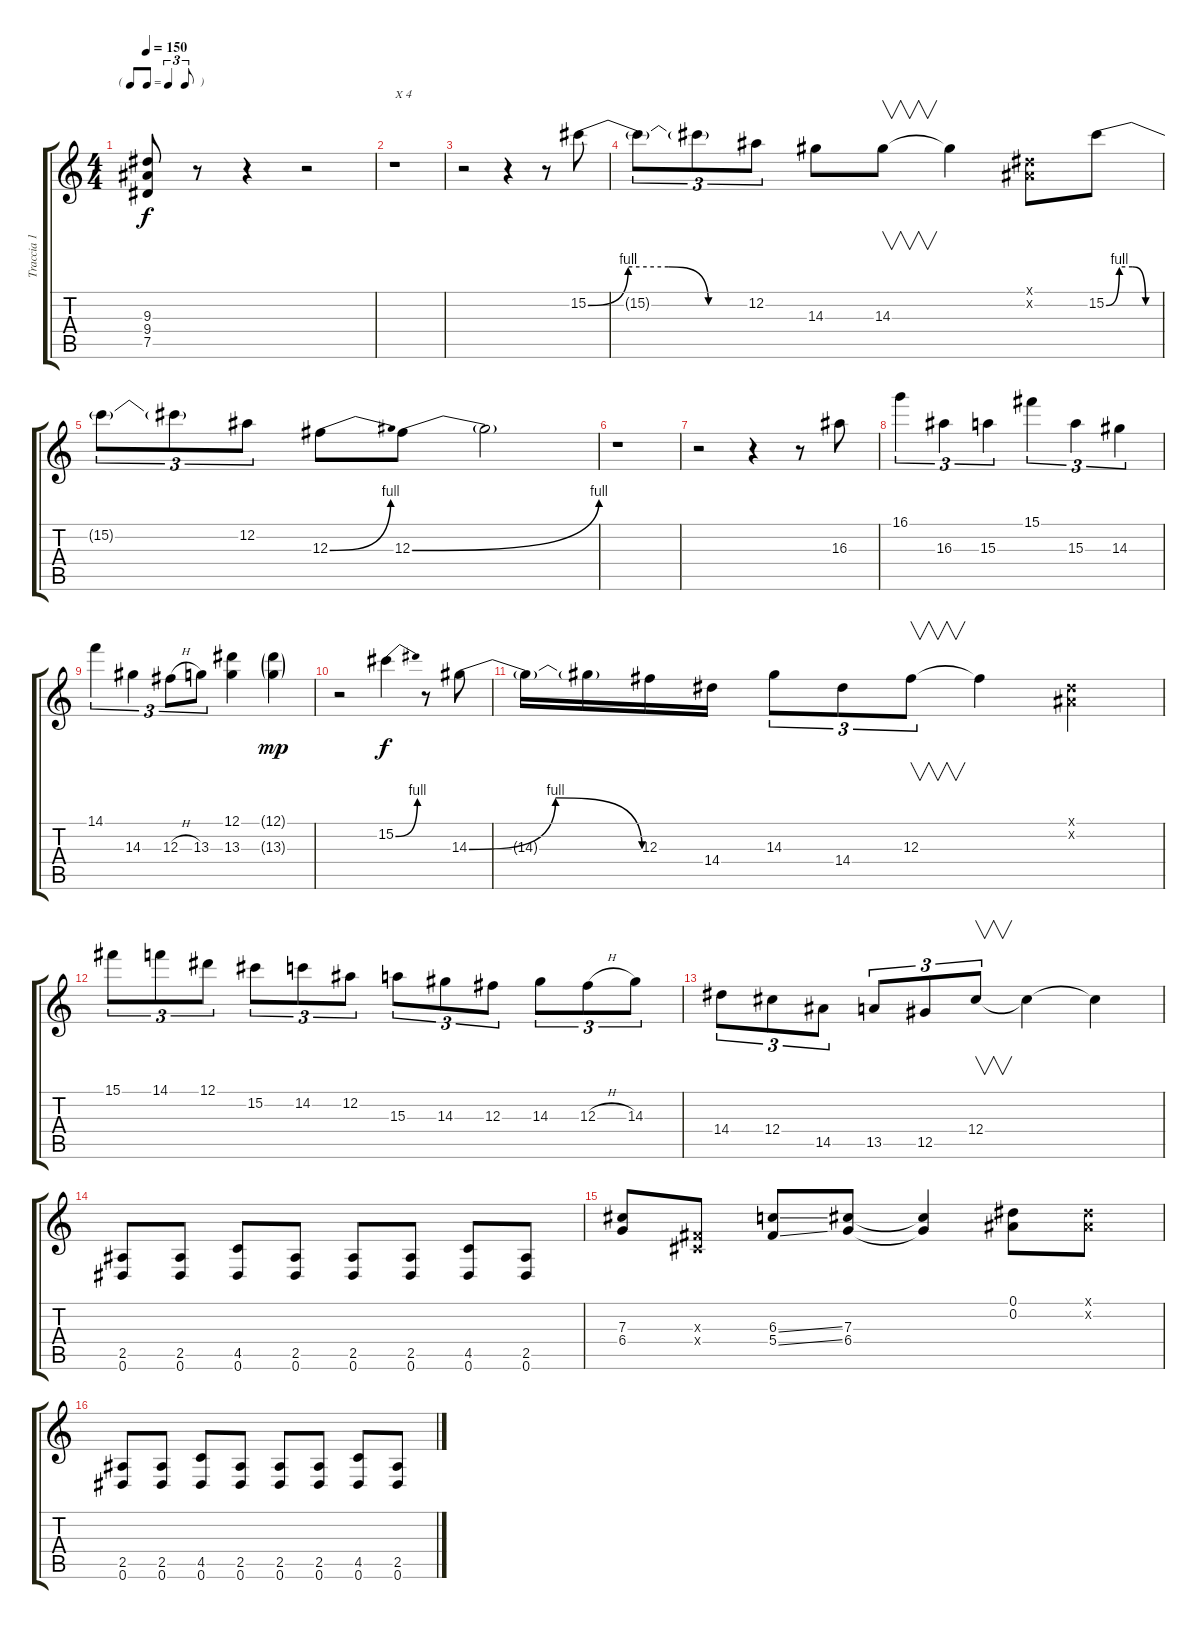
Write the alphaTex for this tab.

\track ("Traccia 1" "Traccia 1") {instrument distortionguitar}
\staff {score tabs}
\tuning (Eb4 Bb3 Gb3 Db3 Ab2 Eb2) {hide}
\ts (4 4)
\tf triplet8th
\tempo 150
\clef g2
\ks c
(9.3 9.4 7.5).8{dy f} r.8 r.4 r.2 |
r.1{txt "X 4"} |
r.2 r.4 r.8 15.2{be (custom 0 0 15 4 30 4 45 0 60 0)}.8 |
15.2{t}.8{tu (3 2)} 15.2{t}.8{tu (3 2)} 12.2.8{tu (3 2)} 14.3.8 14.3.8{v} 14.3{t}.4 (0.1{x} 0.2{x}).8 15.2{be (custom 0 0 15 4 30 4 45 0 60 0)}.8 |
15.2{t}.8{tu (3 2)} 15.2{t}.8{tu (3 2)} 12.2.8{tu (3 2)} 12.3{be (bend 0 0 60 4)}.8 12.3{be (bend 0 0 60 4)}.8 12.3{t}.2 |
r.1 |
r.2 r.4 r.8 16.3.8 |
16.1.4{tu (3 2)} 16.3.4{tu (3 2)} 15.3.4{tu (3 2)} 15.1.4{tu (3 2)} 15.3.4{tu (3 2)} 14.3.4{tu (3 2)} |
14.1.4{tu (3 2)} 14.3.4{tu (3 2)} 12.3{h}.8{tu (3 2)} 13.3.8{tu (3 2)} (12.1 13.3).4 (12.1{g} 13.3{g}).4{dy mp} |
r.2 15.2{be (bend 0 0 60 4)}.4{dy f} r.8 14.3{be (bendrelease 0 0 30 4 45 4 60 0)}.8 |
14.3{t}.16 14.3{t}.16 12.3.16 14.4.16 14.3.8{tu (3 2)} 14.4.8{tu (3 2)} 12.3.8{v tu (3 2)} 12.3{t}.4 (0.1{x} 0.2{x}).4 |
15.1.8{tu (3 2)} 14.1.8{tu (3 2)} 12.1.8{tu (3 2)} 15.2.8{tu (3 2)} 14.2.8{tu (3 2)} 12.2.8{tu (3 2)} 15.3.8{tu (3 2)} 14.3.8{tu (3 2)} 12.3.8{tu (3 2)} 14.3.8{tu (3 2)} 12.3{h}.8{tu (3 2)} 14.3.8{tu (3 2)} |
14.4.8{tu (3 2)} 12.4.8{tu (3 2)} 14.5.8{tu (3 2)} 13.5.8{tu (3 2)} 12.5.8{tu (3 2)} 12.4.8{v tu (3 2)} 12.4{t}.4 12.4{t}.4 |
(2.5 0.6).8 (2.5 0.6).8 (4.5 0.6).8 (2.5 0.6).8 (2.5 0.6).8 (2.5 0.6).8 (4.5 0.6).8 (2.5 0.6).8 |
(7.3 6.4).8 (0.3{x} 0.4{x}).8 (6.3{ss} 5.4{ss}).8 (7.3 6.4).8 (7.3{t} 6.4{t}).4 (0.1 0.2).8 (0.1{x} 0.2{x}).8 |
(2.5 0.6).8 (2.5 0.6).8 (4.5 0.6).8 (2.5 0.6).8 (2.5 0.6).8 (2.5 0.6).8 (4.5 0.6).8 (2.5 0.6).8
